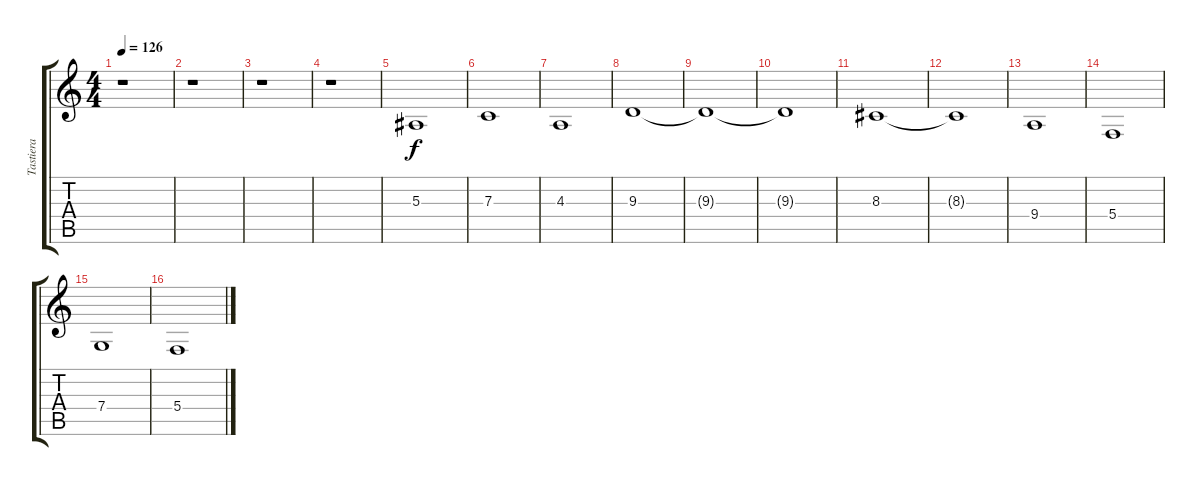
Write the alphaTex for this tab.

\track ("Tastiera" "Tastiera") {instrument stringensemble1}
\staff {score tabs}
\tuning (D4 A3 F3 C3 G2 D2) {hide}
\ts (4 4)
\tempo 126
\clef g2
\ks c
r.1{dy f} |
r.1 |
r.1 |
r.1 |
5.3.1 |
7.3.1 |
4.3.1 |
9.3.1 |
9.3{t}.1 |
9.3{t}.1 |
8.3.1 |
8.3{t}.1 |
9.4.1 |
5.4.1 |
7.4.1 |
5.4.1
